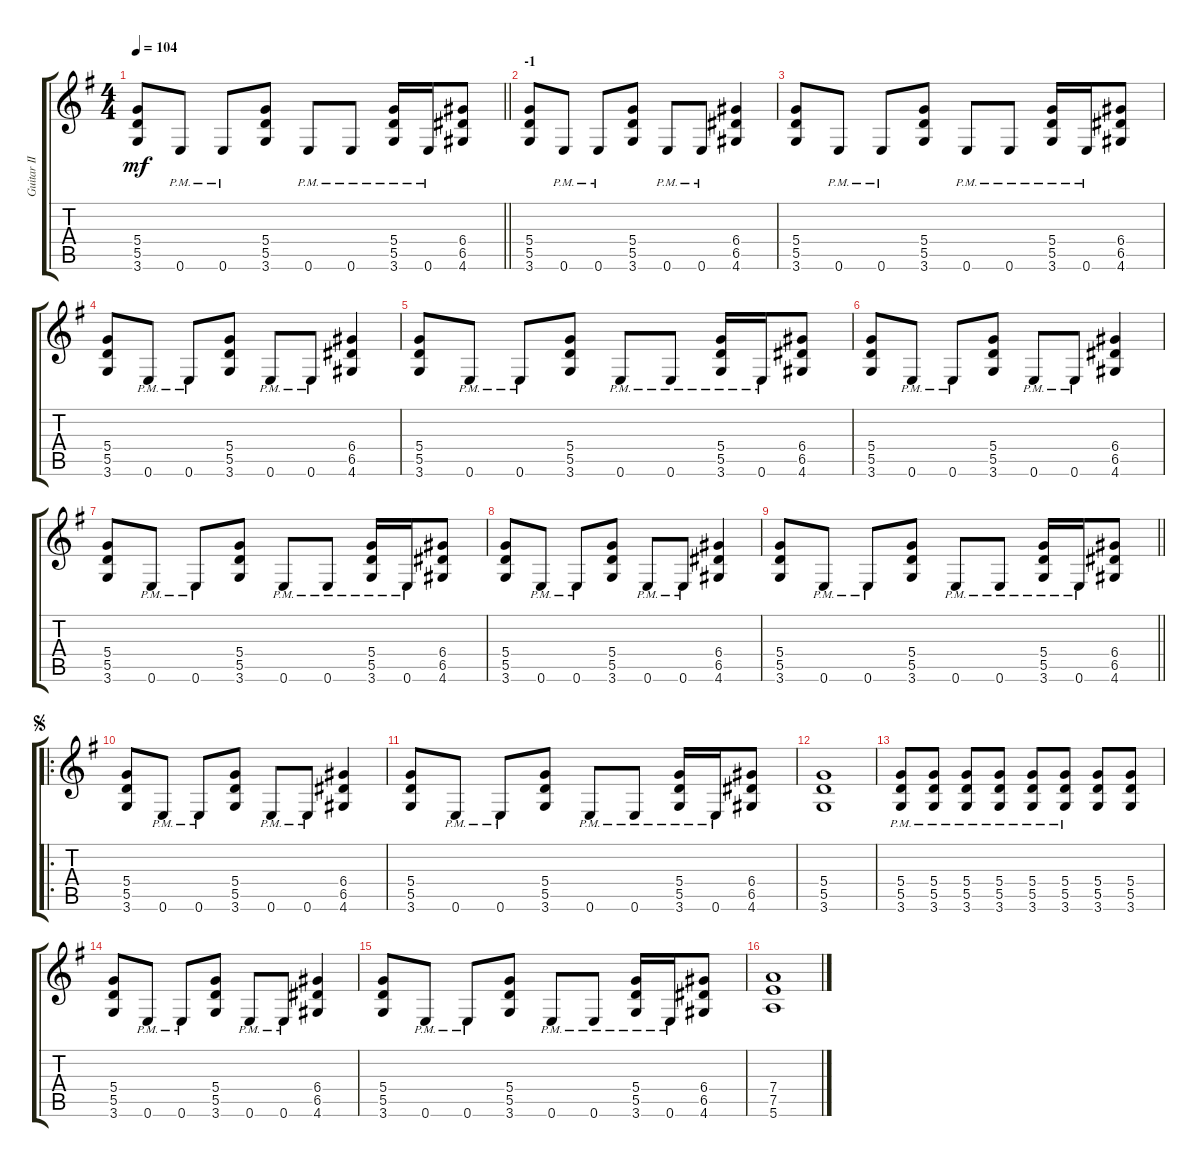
\track ("Guitar II + III (Norimi)" "Guitar II ") {instrument overdrivenguitar}
\staff {score tabs}
\tuning (E4 B3 G3 D3 A2 E2) {hide}
\ts (4 4)
\tempo 104
\clef g2
\barLineRight lightlight
\ks eminor
(5.4 5.5 3.6).8{dy mf} 0.6{pm}.8 0.6{pm}.8 (5.4 5.5 3.6).8 0.6{pm}.8 0.6{pm}.8 (5.4{pm} 5.5{pm} 3.6{pm}).16 0.6{pm}.16 (6.4 6.5 4.6).8 |
\section ("" "-1")
(5.4 5.5 3.6).8 0.6{pm}.8 0.6{pm}.8 (5.4 5.5 3.6).8 0.6{pm}.8 0.6{pm}.8 (6.4 6.5 4.6).4 |
(5.4 5.5 3.6).8 0.6{pm}.8 0.6{pm}.8 (5.4 5.5 3.6).8 0.6{pm}.8 0.6{pm}.8 (5.4{pm} 5.5{pm} 3.6{pm}).16 0.6{pm}.16 (6.4 6.5 4.6).8 |
(5.4 5.5 3.6).8 0.6{pm}.8 0.6{pm}.8 (5.4 5.5 3.6).8 0.6{pm}.8 0.6{pm}.8 (6.4 6.5 4.6).4 |
(5.4 5.5 3.6).8 0.6{pm}.8 0.6{pm}.8 (5.4 5.5 3.6).8 0.6{pm}.8 0.6{pm}.8 (5.4{pm} 5.5{pm} 3.6{pm}).16 0.6{pm}.16 (6.4 6.5 4.6).8 |
(5.4 5.5 3.6).8 0.6{pm}.8 0.6{pm}.8 (5.4 5.5 3.6).8 0.6{pm}.8 0.6{pm}.8 (6.4 6.5 4.6).4 |
(5.4 5.5 3.6).8 0.6{pm}.8 0.6{pm}.8 (5.4 5.5 3.6).8 0.6{pm}.8 0.6{pm}.8 (5.4{pm} 5.5{pm} 3.6{pm}).16 0.6{pm}.16 (6.4 6.5 4.6).8 |
(5.4 5.5 3.6).8 0.6{pm}.8 0.6{pm}.8 (5.4 5.5 3.6).8 0.6{pm}.8 0.6{pm}.8 (6.4 6.5 4.6).4 |
\barLineRight lightlight
(5.4 5.5 3.6).8 0.6{pm}.8 0.6{pm}.8 (5.4 5.5 3.6).8 0.6{pm}.8 0.6{pm}.8 (5.4{pm} 5.5{pm} 3.6{pm}).16 0.6{pm}.16 (6.4 6.5 4.6).8 |
\ro
\section ("" "")
\jump segno
(5.4 5.5 3.6).8 0.6{pm}.8 0.6{pm}.8 (5.4 5.5 3.6).8 0.6{pm}.8 0.6{pm}.8 (6.4 6.5 4.6).4 |
(5.4 5.5 3.6).8 0.6{pm}.8 0.6{pm}.8 (5.4 5.5 3.6).8 0.6{pm}.8 0.6{pm}.8 (5.4{pm} 5.5{pm} 3.6{pm}).16 0.6{pm}.16 (6.4 6.5 4.6).8 |
(5.4 5.5 3.6).1 |
(5.4{pm} 5.5{pm} 3.6{pm}).8 (5.4{pm} 5.5{pm} 3.6{pm}).8 (5.4{pm} 5.5{pm} 3.6{pm}).8 (5.4{pm} 5.5{pm} 3.6{pm}).8 (5.4{pm} 5.5{pm} 3.6{pm}).8 (5.4{pm} 5.5{pm} 3.6{pm}).8 (5.4 5.5 3.6).8 (5.4 5.5 3.6).8 |
(5.4 5.5 3.6).8 0.6{pm}.8 0.6{pm}.8 (5.4 5.5 3.6).8 0.6{pm}.8 0.6{pm}.8 (6.4 6.5 4.6).4 |
(5.4 5.5 3.6).8 0.6{pm}.8 0.6{pm}.8 (5.4 5.5 3.6).8 0.6{pm}.8 0.6{pm}.8 (5.4{pm} 5.5{pm} 3.6{pm}).16 0.6{pm}.16 (6.4 6.5 4.6).8 |
(7.4 7.5 5.6).1
